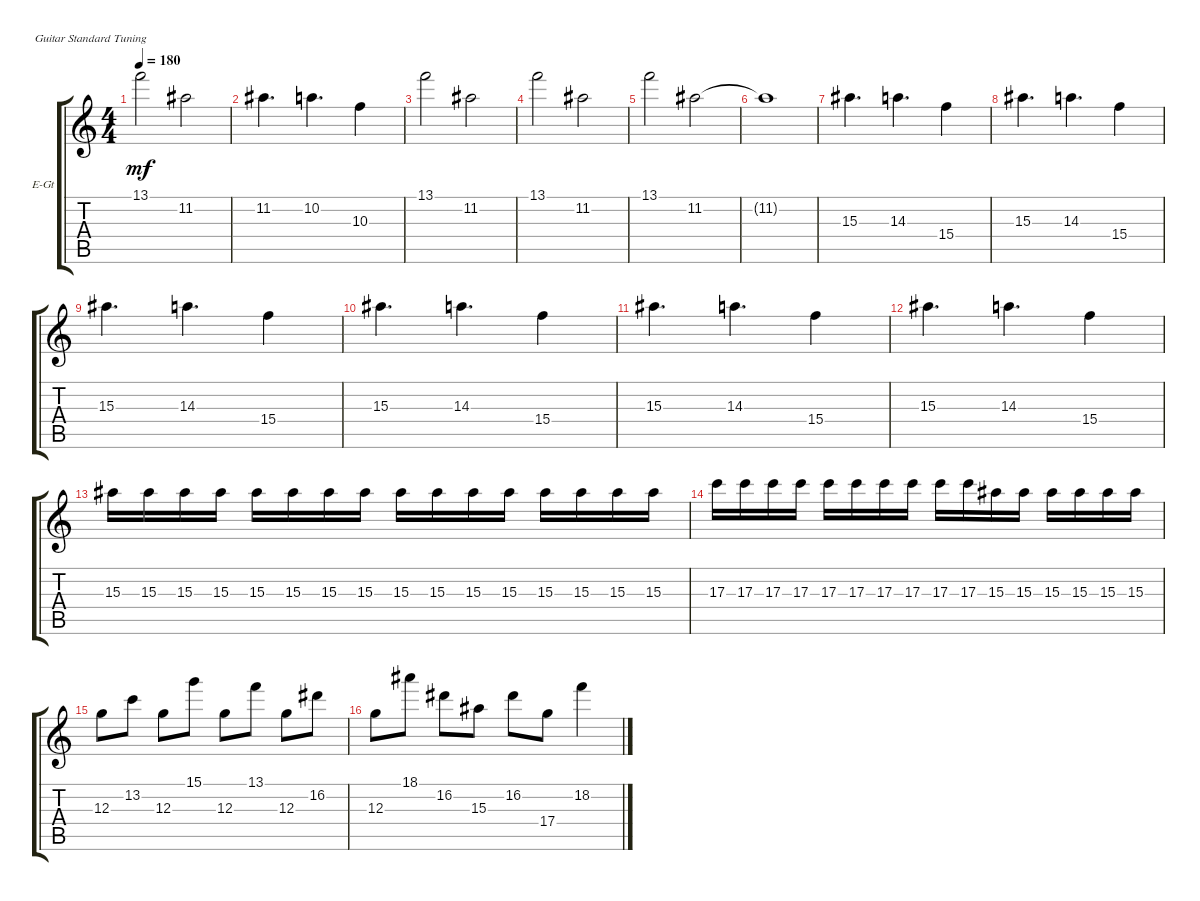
\defaultSystemsLayout 4
\bracketExtendMode groupsimilarinstruments
\firstSystemTrackNameOrientation horizontal
\otherSystemsTrackNameOrientation horizontal
\track ("Electric Guitar" "E-Gt") {instrument overdrivenguitar}
\staff {score tabs}
\tuning (E4 B3 G3 D3 A2 E2)
\ts (4 4)
\tempo 180
\clef g2
\ks c
13.1.2{dy mf} 11.2.2 |
11.2.4{d} 10.2.4{d} 10.3.4 |
13.1.2 11.2.2 |
13.1.2 11.2.2 |
13.1.2 11.2.2 |
11.2{t}.1 |
15.3.4{d} 14.3.4{d} 15.4.4 |
15.3.4{d} 14.3.4{d} 15.4.4 |
15.3.4{d} 14.3.4{d} 15.4.4 |
15.3.4{d} 14.3.4{d} 15.4.4 |
15.3.4{d} 14.3.4{d} 15.4.4 |
15.3.4{d} 14.3.4{d} 15.4.4 |
15.3.16 15.3.16 15.3.16 15.3.16 15.3.16 15.3.16 15.3.16 15.3.16 15.3.16 15.3.16 15.3.16 15.3.16 15.3.16 15.3.16 15.3.16 15.3.16 |
17.3.16 17.3.16 17.3.16 17.3.16 17.3.16 17.3.16 17.3.16 17.3.16 17.3.16 17.3.16 15.3.16 15.3.16 15.3.16 15.3.16 15.3.16 15.3.16 |
12.3.8 13.2.8 12.3.8 15.1.8 12.3.8 13.1.8 12.3.8 16.2.8 |
12.3.8 18.1.8 16.2.8 15.3.8 16.2.8 17.4.8 18.2.4
